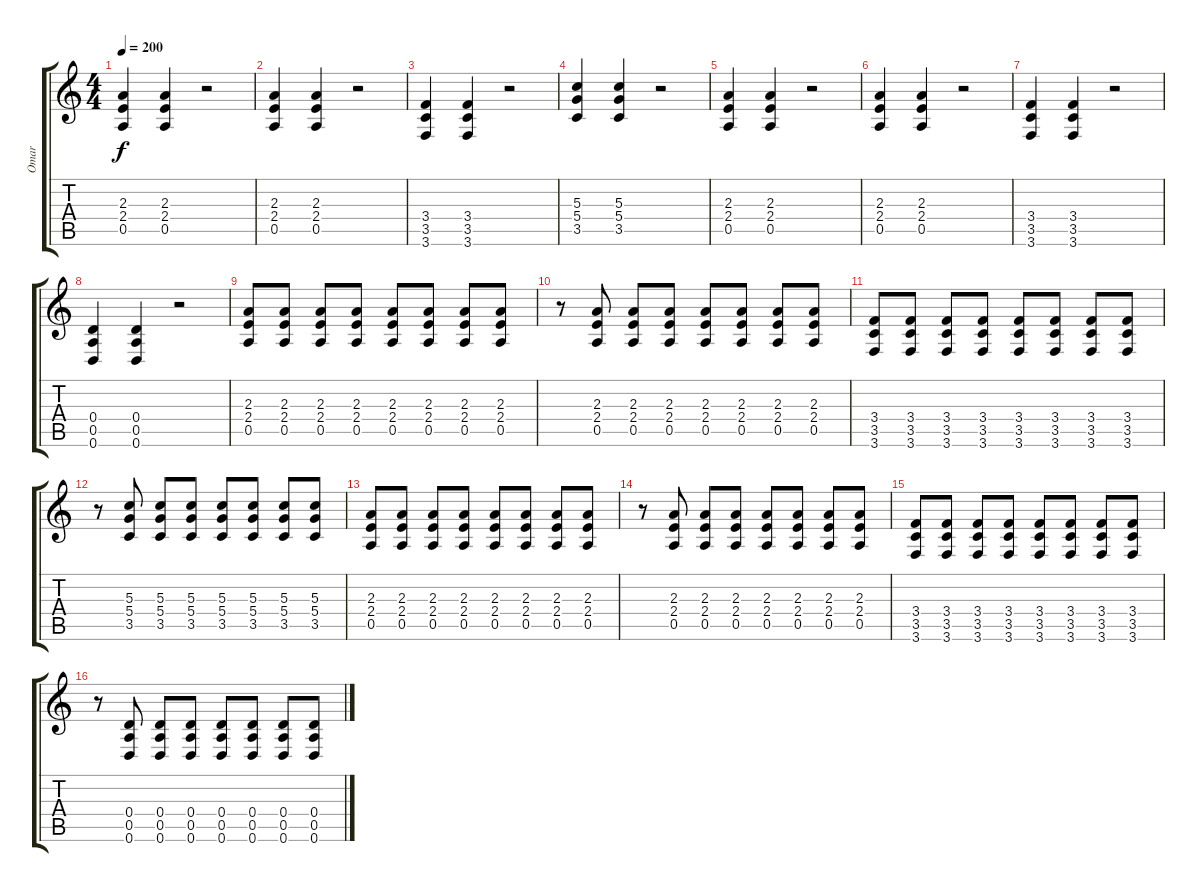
\track ("Omar" "Omar") {instrument distortionguitar}
\staff {score tabs}
\tuning (E4 B3 G3 D3 A2 D2) {hide}
\ts (4 4)
\tempo 200
\clef g2
\ks c
(2.3 2.4 0.5).4{dy f instrument distortionguitar} (2.3 2.4 0.5).4 r.2 |
(2.3 2.4 0.5).4 (2.3 2.4 0.5).4 r.2 |
(3.4 3.5 3.6).4 (3.4 3.5 3.6).4 r.2 |
(5.3 5.4 3.5).4 (5.3 5.4 3.5).4 r.2 |
(2.3 2.4 0.5).4{instrument distortionguitar} (2.3 2.4 0.5).4 r.2 |
(2.3 2.4 0.5).4 (2.3 2.4 0.5).4 r.2 |
(3.4 3.5 3.6).4 (3.4 3.5 3.6).4 r.2 |
(0.4 0.5 0.6).4 (0.4 0.5 0.6).4 r.2 |
(2.3 2.4 0.5).8{instrument distortionguitar} (2.3 2.4 0.5).8 (2.3 2.4 0.5).8 (2.3 2.4 0.5).8 (2.3 2.4 0.5).8 (2.3 2.4 0.5).8 (2.3 2.4 0.5).8 (2.3 2.4 0.5).8 |
r.8 (2.3 2.4 0.5).8 (2.3 2.4 0.5).8 (2.3 2.4 0.5).8 (2.3 2.4 0.5).8 (2.3 2.4 0.5).8 (2.3 2.4 0.5).8 (2.3 2.4 0.5).8 |
(3.4 3.5 3.6).8 (3.4 3.5 3.6).8 (3.4 3.5 3.6).8 (3.4 3.5 3.6).8 (3.4 3.5 3.6).8 (3.4 3.5 3.6).8 (3.4 3.5 3.6).8 (3.4 3.5 3.6).8 |
r.8 (5.3 5.4 3.5).8 (5.3 5.4 3.5).8 (5.3 5.4 3.5).8 (5.3 5.4 3.5).8 (5.3 5.4 3.5).8 (5.3 5.4 3.5).8 (5.3 5.4 3.5).8 |
(2.3 2.4 0.5).8{instrument distortionguitar} (2.3 2.4 0.5).8 (2.3 2.4 0.5).8 (2.3 2.4 0.5).8 (2.3 2.4 0.5).8 (2.3 2.4 0.5).8 (2.3 2.4 0.5).8 (2.3 2.4 0.5).8 |
r.8 (2.3 2.4 0.5).8 (2.3 2.4 0.5).8 (2.3 2.4 0.5).8 (2.3 2.4 0.5).8 (2.3 2.4 0.5).8 (2.3 2.4 0.5).8 (2.3 2.4 0.5).8 |
(3.4 3.5 3.6).8 (3.4 3.5 3.6).8 (3.4 3.5 3.6).8 (3.4 3.5 3.6).8 (3.4 3.5 3.6).8 (3.4 3.5 3.6).8 (3.4 3.5 3.6).8 (3.4 3.5 3.6).8 |
r.8 (0.4 0.5 0.6).8 (0.4 0.5 0.6).8 (0.4 0.5 0.6).8 (0.4 0.5 0.6).8 (0.4 0.5 0.6).8 (0.4 0.5 0.6).8 (0.4 0.5 0.6).8
